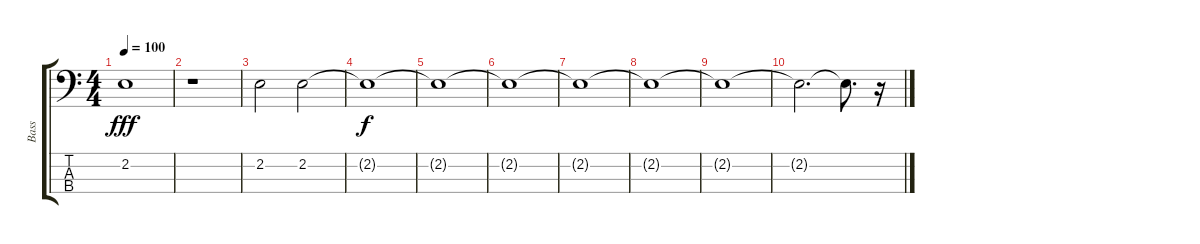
\track ("Bass" "Bass") {instrument electricbassfinger}
\staff {score tabs}
\tuning (G2 D2 A1 E1) {hide}
\ts (4 4)
\tempo 100
\clef f4
\ks c
2.2.1{dy fff volume 16} |
r.1 |
2.2.2{volume 16} 2.2.2{volume 11} |
2.2{t}.1{dy f} |
2.2{t}.1 |
2.2{t}.1 |
2.2{t}.1 |
2.2{t}.1 |
2.2{t}.1 |
2.2{t}.2{d} 2.2{t}.8{d} r.16
